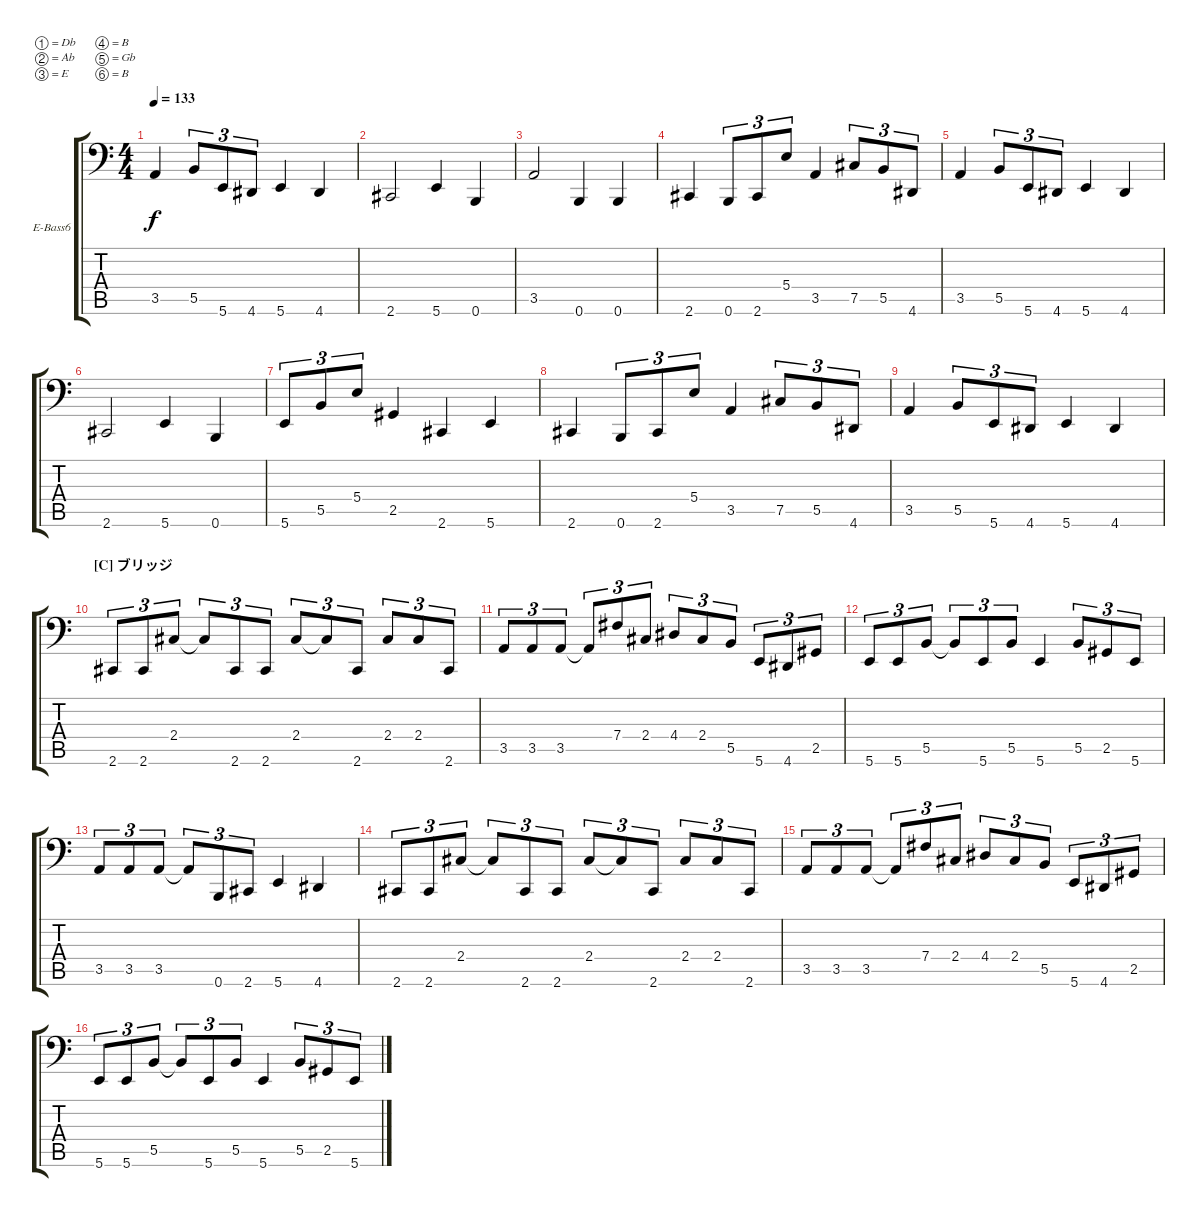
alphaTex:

\bracketExtendMode groupsimilarinstruments
\firstSystemTrackNameOrientation horizontal
\otherSystemsTrackNameOrientation horizontal
\track ("Mike Danese" "E-Bass6") {instrument electricbasspick}
\staff {score tabs}
\tuning (Db3 Ab2 E2 B1 Gb1 B0)
\ts (4 4)
\tempo 133
\clef f4
\ks c
3.5.4{dy f} 5.5.8{tu (3 2)} 5.6.8{tu (3 2)} 4.6.8{tu (3 2)} 5.6.4 4.6.4 |
2.6.2 5.6.4 0.6.4 |
3.5.2 0.6.4 0.6.4 |
2.6.4 0.6.8{tu (3 2)} 2.6.8{tu (3 2)} 5.4.8{tu (3 2)} 3.5.4 7.5.8{tu (3 2)} 5.5.8{tu (3 2)} 4.6.8{tu (3 2)} |
3.5.4 5.5.8{tu (3 2)} 5.6.8{tu (3 2)} 4.6.8{tu (3 2)} 5.6.4 4.6.4 |
2.6.2 5.6.4 0.6.4 |
5.6.8{tu (3 2)} 5.5.8{tu (3 2)} 5.4.8{tu (3 2)} 2.5.4 2.6.4 5.6.4 |
2.6.4 0.6.8{tu (3 2)} 2.6.8{tu (3 2)} 5.4.8{tu (3 2)} 3.5.4 7.5.8{tu (3 2)} 5.5.8{tu (3 2)} 4.6.8{tu (3 2)} |
3.5.4 5.5.8{tu (3 2)} 5.6.8{tu (3 2)} 4.6.8{tu (3 2)} 5.6.4 4.6.4 |
\section ("C" "ブリッジ")
2.6.8{tu (3 2)} 2.6.8{tu (3 2)} 2.4.8{tu (3 2)} 2.4{t}.8{tu (3 2)} 2.6.8{tu (3 2)} 2.6.8{tu (3 2)} 2.4.8{tu (3 2)} 2.4{t}.8{tu (3 2)} 2.6.8{tu (3 2)} 2.4.8{tu (3 2)} 2.4.8{tu (3 2)} 2.6.8{tu (3 2)} |
3.5.8{tu (3 2)} 3.5.8{tu (3 2)} 3.5.8{tu (3 2)} 3.5{t}.8{tu (3 2)} 7.4.8{tu (3 2)} 2.4.8{tu (3 2)} 4.4.8{tu (3 2)} 2.4.8{tu (3 2)} 5.5.8{tu (3 2)} 5.6.8{tu (3 2)} 4.6.8{tu (3 2)} 2.5.8{tu (3 2)} |
5.6.8{tu (3 2)} 5.6.8{tu (3 2)} 5.5.8{tu (3 2)} 5.5{t}.8{tu (3 2)} 5.6.8{tu (3 2)} 5.5.8{tu (3 2)} 5.6.4 5.5.8{tu (3 2)} 2.5.8{tu (3 2)} 5.6.8{tu (3 2)} |
3.5.8{tu (3 2)} 3.5.8{tu (3 2)} 3.5.8{tu (3 2)} 3.5{t}.8{tu (3 2)} 0.6.8{tu (3 2)} 2.6.8{tu (3 2)} 5.6.4 4.6.4 |
2.6.8{tu (3 2)} 2.6.8{tu (3 2)} 2.4.8{tu (3 2)} 2.4{t}.8{tu (3 2)} 2.6.8{tu (3 2)} 2.6.8{tu (3 2)} 2.4.8{tu (3 2)} 2.4{t}.8{tu (3 2)} 2.6.8{tu (3 2)} 2.4.8{tu (3 2)} 2.4.8{tu (3 2)} 2.6.8{tu (3 2)} |
3.5.8{tu (3 2)} 3.5.8{tu (3 2)} 3.5.8{tu (3 2)} 3.5{t}.8{tu (3 2)} 7.4.8{tu (3 2)} 2.4.8{tu (3 2)} 4.4.8{tu (3 2)} 2.4.8{tu (3 2)} 5.5.8{tu (3 2)} 5.6.8{tu (3 2)} 4.6.8{tu (3 2)} 2.5.8{tu (3 2)} |
5.6.8{tu (3 2)} 5.6.8{tu (3 2)} 5.5.8{tu (3 2)} 5.5{t}.8{tu (3 2)} 5.6.8{tu (3 2)} 5.5.8{tu (3 2)} 5.6.4 5.5.8{tu (3 2)} 2.5.8{tu (3 2)} 5.6.8{tu (3 2)}
